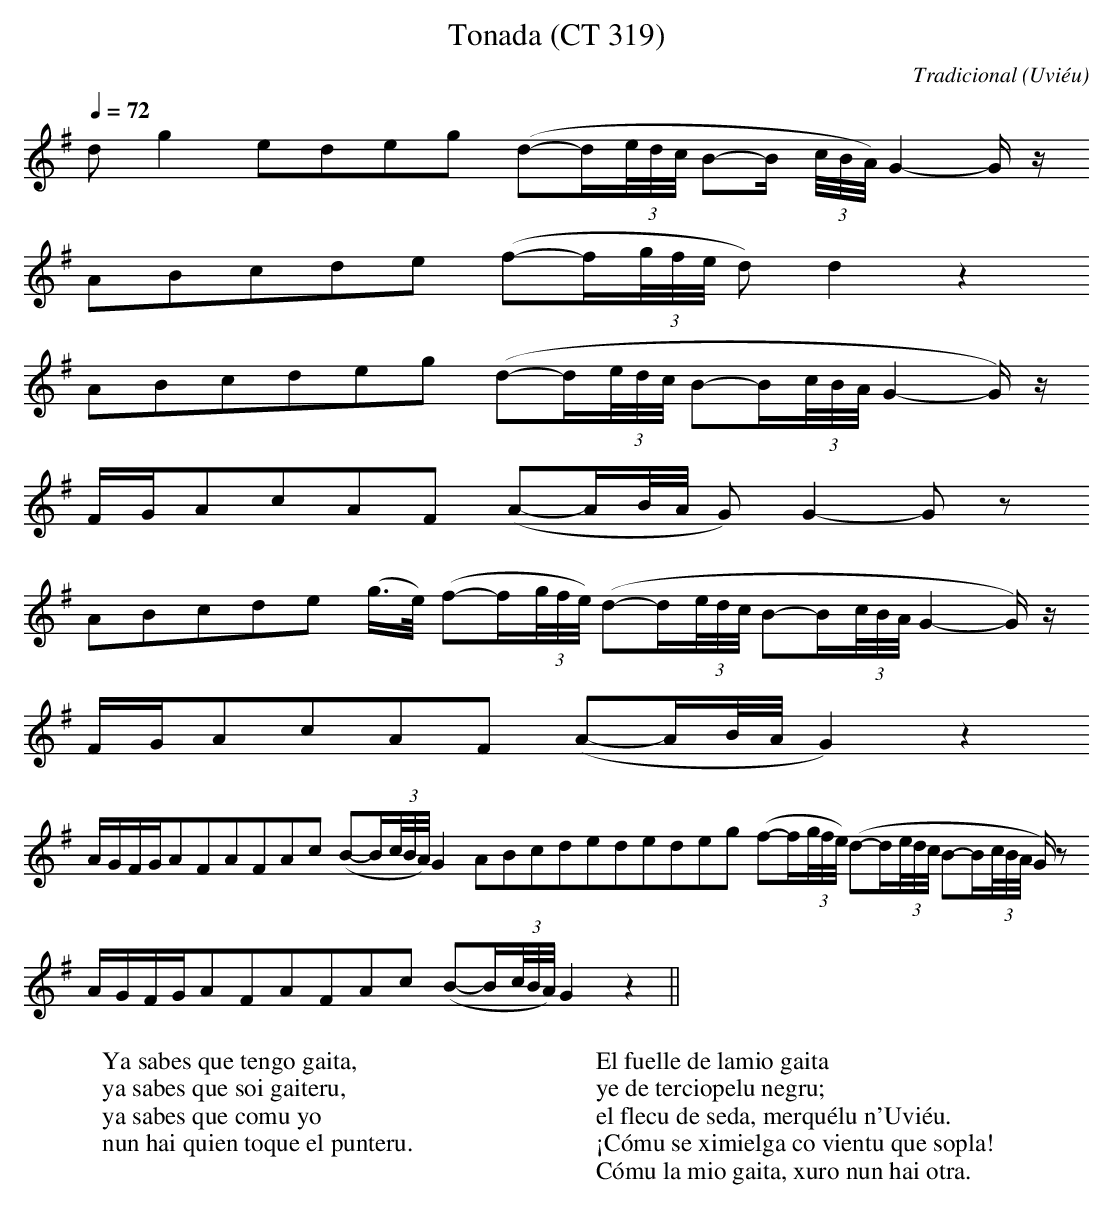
X:1
T:Tonada (CT 319)
C:Tradicional
O:Uviéu
M:Llibre
L:1/8
Q:1/4=72
K:G
d g2 edeg (d-d/2(3e/4d/4c/4 B-B/2 (3c/4B/4A/4) G2- G/2 z/2
ABcde (f-f/2(3g/4f/4e/4 d) d2 z2
ABcdeg (d-d/2(3e/4d/4c/4 B-B/2(3c/4B/4A/4 G2- G/2) z/2
F/2G/2AcAF (A-A/2B/4A/4 G) G2-G z
ABcde (g3/4e/4) (f-f/2(3g/4f/4e/4) (d-d/2(3e/4d/4c/4 B-B/2(3c/4B/4A/4 G2- G/2) z/2
F/2G/2AcAF (A-A/2B/4A/4 G2) z2
A/2G/2F/2G/2AFAFAc (B-B/2(3c/4B/4A/4) G2 ABcdededeg (f-f/2(3g/4f/4e/4) (d-d/2(3e/4d/4c/4 B-B/2(3c/4B/4A/4 G/2) z
A/2G/2F/2G/2AFAFAc (B-B/2(3c/4B/4A/4) G2 z2||
W:Ya sabes que tengo gaita,
W:ya sabes que soi gaiteru,
W:ya sabes que comu yo
W:nun hai quien toque el punteru.
W:
W:El fuelle de lamio gaita
W:ye de terciopelu negru;
W:el flecu de seda, merquélu n'Uviéu.
W:¡Cómu se ximielga co vientu que sopla!
W:Cómu la mio gaita, xuro nun hai otra.
W:
